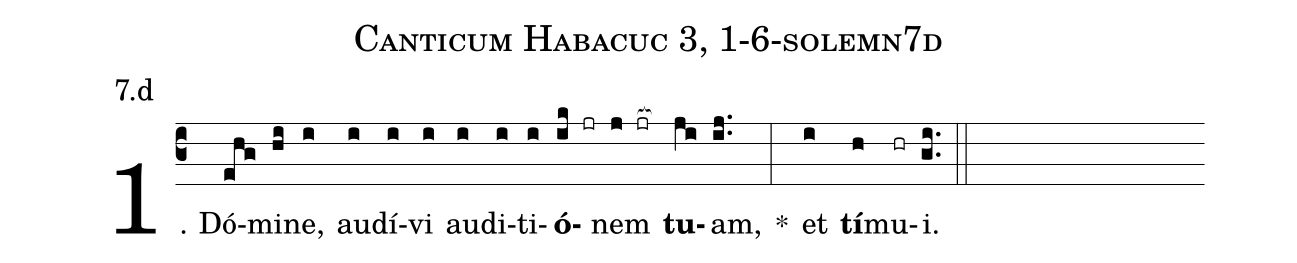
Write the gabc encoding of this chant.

name: Canticum Habacuc 3, 1-6-solemn7d;
annotation: 7.d;
%%
(c3)1. Dó(ehg)mi(hi)ne,(i) au(i)dí(i)vi(i) au(i)di(i)ti(i)<b>ó</b>(ik jr)nem(j jr[ocb:1{]) <b>tu</b>(ji[ocb:0}])am,(ij..) *(:) et(i) <b>tí</b>(h)mu(hr)i.(gi..) (::)
